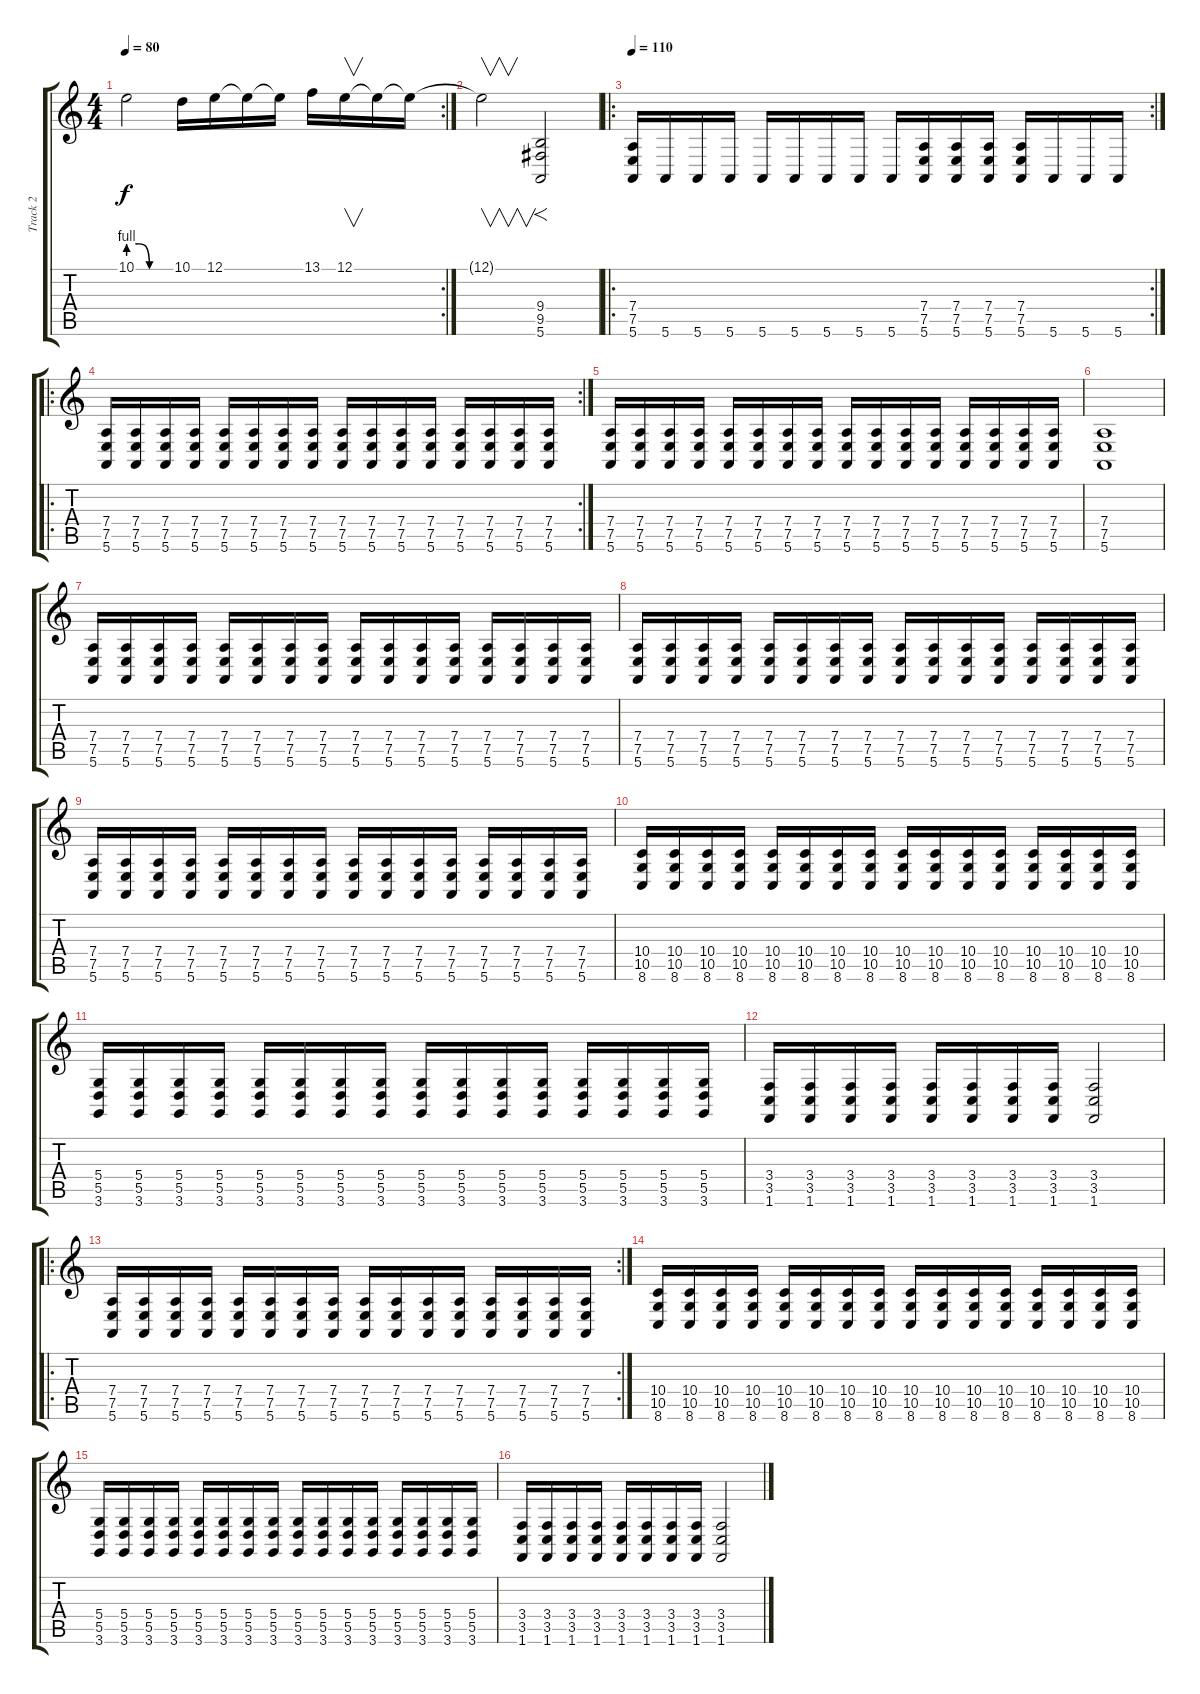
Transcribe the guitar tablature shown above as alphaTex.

\track ("Track 2" "Track 2") {instrument koto}
\staff {score tabs}
\tuning (E4 B3 G3 D3 A2 E2) {hide}
\rc 2
\ts (4 4)
\tempo 80
\clef g2
\ks c
10.1{be (custom 0 4 15 4 30 0 60 0)}.2{dy f} 10.1.16 12.1.16 12.1{t}.16 12.1{t}.16 13.1.16 12.1.16{v} 12.1{t}.16 12.1{t}.16 |
12.1{t}.2{v} (9.4 9.5 5.6).2{f volume 10 instrument overdrivenguitar} |
\ro
\rc 2
\tempo 110
(7.4 7.5 5.6).16 5.6.16 5.6.16 5.6.16 5.6.16 5.6.16 5.6.16 5.6.16 5.6.16 (7.4 7.5 5.6).16 (7.4 7.5 5.6).16 (7.4 7.5 5.6).16 (7.4 7.5 5.6).16 5.6.16 5.6.16 5.6.16 |
\ro
\rc 2
(7.4 7.5 5.6).16 (7.4 7.5 5.6).16 (7.4 7.5 5.6).16 (7.4 7.5 5.6).16 (7.4 7.5 5.6).16 (7.4 7.5 5.6).16 (7.4 7.5 5.6).16 (7.4 7.5 5.6).16 (7.4 7.5 5.6).16 (7.4 7.5 5.6).16 (7.4 7.5 5.6).16 (7.4 7.5 5.6).16 (7.4 7.5 5.6).16 (7.4 7.5 5.6).16 (7.4 7.5 5.6).16 (7.4 7.5 5.6).16 |
(7.4 7.5 5.6).16 (7.4 7.5 5.6).16 (7.4 7.5 5.6).16 (7.4 7.5 5.6).16 (7.4 7.5 5.6).16 (7.4 7.5 5.6).16 (7.4 7.5 5.6).16 (7.4 7.5 5.6).16 (7.4 7.5 5.6).16 (7.4 7.5 5.6).16 (7.4 7.5 5.6).16 (7.4 7.5 5.6).16 (7.4 7.5 5.6).16 (7.4 7.5 5.6).16 (7.4 7.5 5.6).16 (7.4 7.5 5.6).16 |
(7.4 7.5 5.6).1{volume 2} |
(7.4 7.5 5.6).16{volume 8} (7.4 7.5 5.6).16 (7.4 7.5 5.6).16 (7.4 7.5 5.6).16 (7.4 7.5 5.6).16 (7.4 7.5 5.6).16 (7.4 7.5 5.6).16 (7.4 7.5 5.6).16 (7.4 7.5 5.6).16 (7.4 7.5 5.6).16 (7.4 7.5 5.6).16 (7.4 7.5 5.6).16 (7.4 7.5 5.6).16 (7.4 7.5 5.6).16 (7.4 7.5 5.6).16 (7.4 7.5 5.6).16 |
(7.4 7.5 5.6).16{volume 11} (7.4 7.5 5.6).16 (7.4 7.5 5.6).16 (7.4 7.5 5.6).16 (7.4 7.5 5.6).16 (7.4 7.5 5.6).16 (7.4 7.5 5.6).16 (7.4 7.5 5.6).16 (7.4 7.5 5.6).16 (7.4 7.5 5.6).16 (7.4 7.5 5.6).16 (7.4 7.5 5.6).16 (7.4 7.5 5.6).16 (7.4 7.5 5.6).16 (7.4 7.5 5.6).16 (7.4 7.5 5.6).16 |
(7.4 7.5 5.6).16 (7.4 7.5 5.6).16 (7.4 7.5 5.6).16 (7.4 7.5 5.6).16 (7.4 7.5 5.6).16 (7.4 7.5 5.6).16 (7.4 7.5 5.6).16 (7.4 7.5 5.6).16 (7.4 7.5 5.6).16 (7.4 7.5 5.6).16 (7.4 7.5 5.6).16 (7.4 7.5 5.6).16 (7.4 7.5 5.6).16 (7.4 7.5 5.6).16 (7.4 7.5 5.6).16 (7.4 7.5 5.6).16 |
(10.4 10.5 8.6).16 (10.4 10.5 8.6).16 (10.4 10.5 8.6).16 (10.4 10.5 8.6).16 (10.4 10.5 8.6).16 (10.4 10.5 8.6).16 (10.4 10.5 8.6).16 (10.4 10.5 8.6).16 (10.4 10.5 8.6).16 (10.4 10.5 8.6).16 (10.4 10.5 8.6).16 (10.4 10.5 8.6).16 (10.4 10.5 8.6).16 (10.4 10.5 8.6).16 (10.4 10.5 8.6).16 (10.4 10.5 8.6).16 |
(5.4 5.5 3.6).16 (5.4 5.5 3.6).16 (5.4 5.5 3.6).16 (5.4 5.5 3.6).16 (5.4 5.5 3.6).16 (5.4 5.5 3.6).16 (5.4 5.5 3.6).16 (5.4 5.5 3.6).16 (5.4 5.5 3.6).16 (5.4 5.5 3.6).16 (5.4 5.5 3.6).16 (5.4 5.5 3.6).16 (5.4 5.5 3.6).16 (5.4 5.5 3.6).16 (5.4 5.5 3.6).16 (5.4 5.5 3.6).16 |
(3.4 3.5 1.6).16 (3.4 3.5 1.6).16 (3.4 3.5 1.6).16 (3.4 3.5 1.6).16 (3.4 3.5 1.6).16 (3.4 3.5 1.6).16 (3.4 3.5 1.6).16 (3.4 3.5 1.6).16 (3.4 3.5 1.6).2 |
\ro
\rc 2
(7.4 7.5 5.6).16 (7.4 7.5 5.6).16 (7.4 7.5 5.6).16 (7.4 7.5 5.6).16 (7.4 7.5 5.6).16 (7.4 7.5 5.6).16 (7.4 7.5 5.6).16 (7.4 7.5 5.6).16 (7.4 7.5 5.6).16 (7.4 7.5 5.6).16 (7.4 7.5 5.6).16 (7.4 7.5 5.6).16 (7.4 7.5 5.6).16 (7.4 7.5 5.6).16 (7.4 7.5 5.6).16 (7.4 7.5 5.6).16 |
(10.4 10.5 8.6).16 (10.4 10.5 8.6).16 (10.4 10.5 8.6).16 (10.4 10.5 8.6).16 (10.4 10.5 8.6).16 (10.4 10.5 8.6).16 (10.4 10.5 8.6).16 (10.4 10.5 8.6).16 (10.4 10.5 8.6).16 (10.4 10.5 8.6).16 (10.4 10.5 8.6).16 (10.4 10.5 8.6).16 (10.4 10.5 8.6).16 (10.4 10.5 8.6).16 (10.4 10.5 8.6).16 (10.4 10.5 8.6).16 |
(5.4 5.5 3.6).16 (5.4 5.5 3.6).16 (5.4 5.5 3.6).16 (5.4 5.5 3.6).16 (5.4 5.5 3.6).16 (5.4 5.5 3.6).16 (5.4 5.5 3.6).16 (5.4 5.5 3.6).16 (5.4 5.5 3.6).16 (5.4 5.5 3.6).16 (5.4 5.5 3.6).16 (5.4 5.5 3.6).16 (5.4 5.5 3.6).16 (5.4 5.5 3.6).16 (5.4 5.5 3.6).16 (5.4 5.5 3.6).16 |
(3.4 3.5 1.6).16 (3.4 3.5 1.6).16 (3.4 3.5 1.6).16 (3.4 3.5 1.6).16 (3.4 3.5 1.6).16 (3.4 3.5 1.6).16 (3.4 3.5 1.6).16 (3.4 3.5 1.6).16 (3.4 3.5 1.6).2
